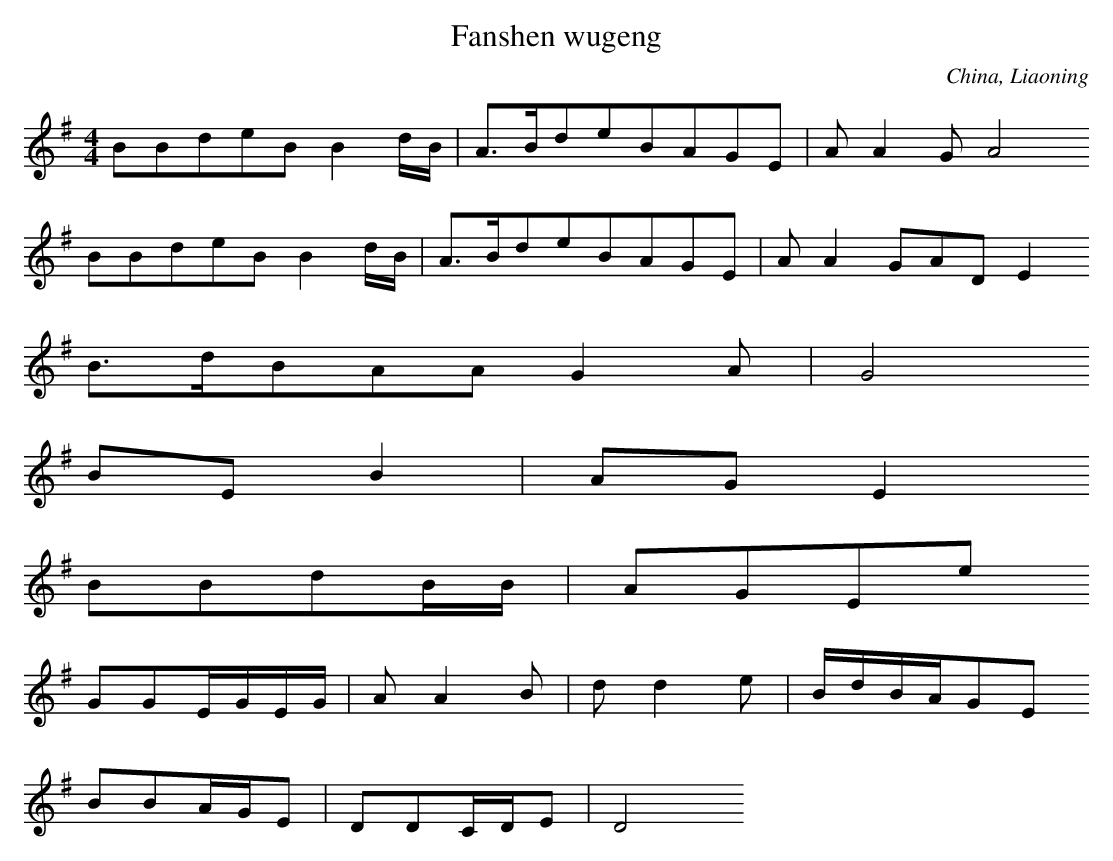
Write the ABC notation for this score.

X:1
T: Fanshen wugeng
O: China, Liaoning
M: 4/4
L: 1/16
K: G
B2B2d2e2B2B4dB | A3Bd2e2B2A2G2E2 | A2A4G2A8
B2B2d2e2B2B4dB | A3Bd2e2B2A2G2E2 | A2A4G2A2D2E4
B3dB2A2A2G4A2 | G8
B2E2B4 | A2G2E4
B2B2d2BB | A2G2E2e2
G2G2EGEG | A2A4B2 | d2d4e2 | BdBAG2E2
B2B2AGE2 | D2D2CDE2 | D8
